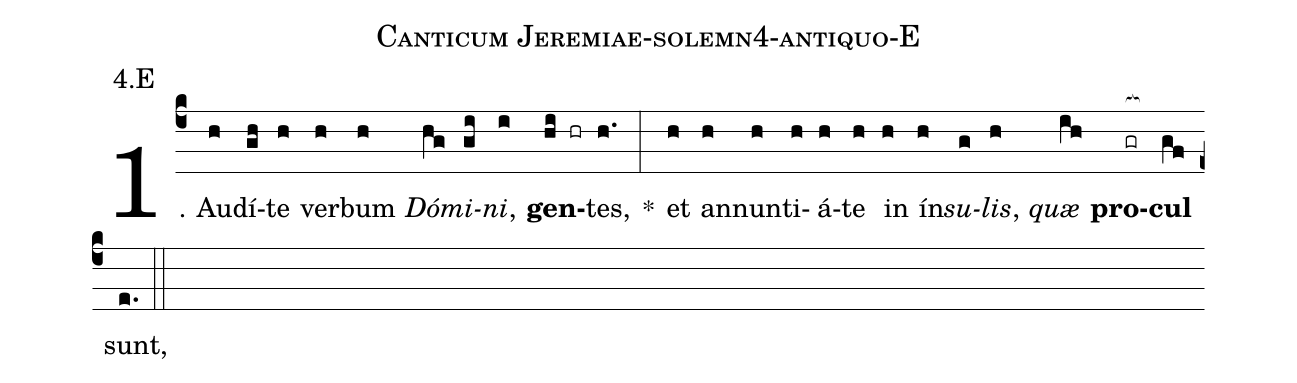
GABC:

name: Canticum Jeremiae-solemn4-antiquo-E;
annotation: 4.E;
%%
(c4)1. Au(h)dí(gh)te(h) ver(h)bum(h) <i>Dó</i>(hg)<i>mi</i>(gi)<i>ni</i>,(i) <b>gen</b>(hi hr)tes,(h.) *(:) et(h) an(h)nun(h)ti(h)á(h)te(h) in(h) ín(h)<i>su</i>(g)<i>lis</i>,(h) <i>quæ</i>(ih) <b>pro</b>(gr[ocb:1{])<b>cul</b>(gf[ocb:0}]) sunt,(e.) (::)
